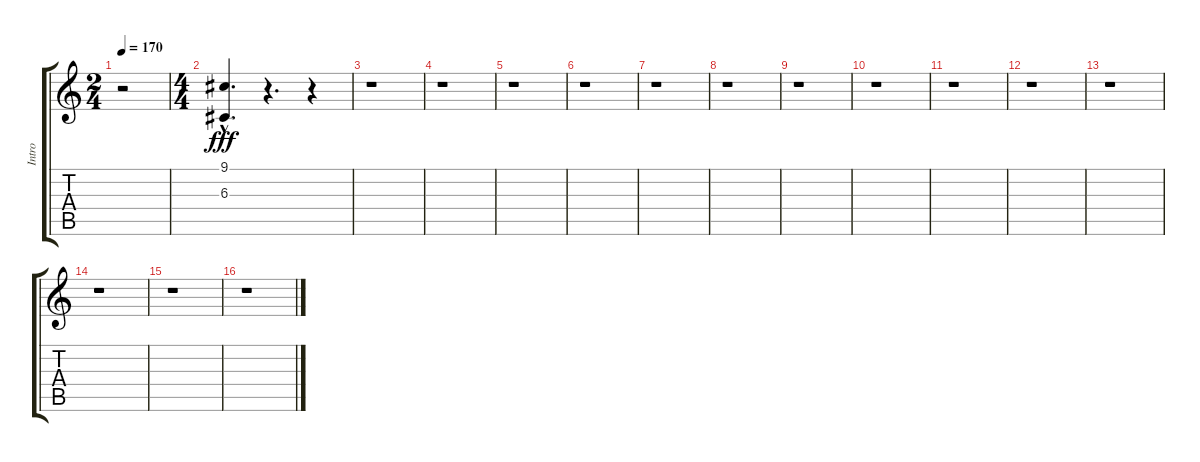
\track ("Intro" "Intro") {instrument reversecymbal}
\staff {score tabs}
\tuning (E4 B3 G3 D3 A2 E2) {hide}
\ts (2 4)
\tempo 170
\clef g2
\ks c
r.2{dy fff instrument reversecymbal} |
\ts (4 4)
(9.1{hac} 6.3{hac}).4{d} r.4{d} r.4 |
r.1 |
r.1 |
r.1 |
r.1 |
r.1 |
r.1 |
r.1 |
r.1 |
r.1 |
r.1 |
r.1 |
r.1 |
r.1 |
r.1
